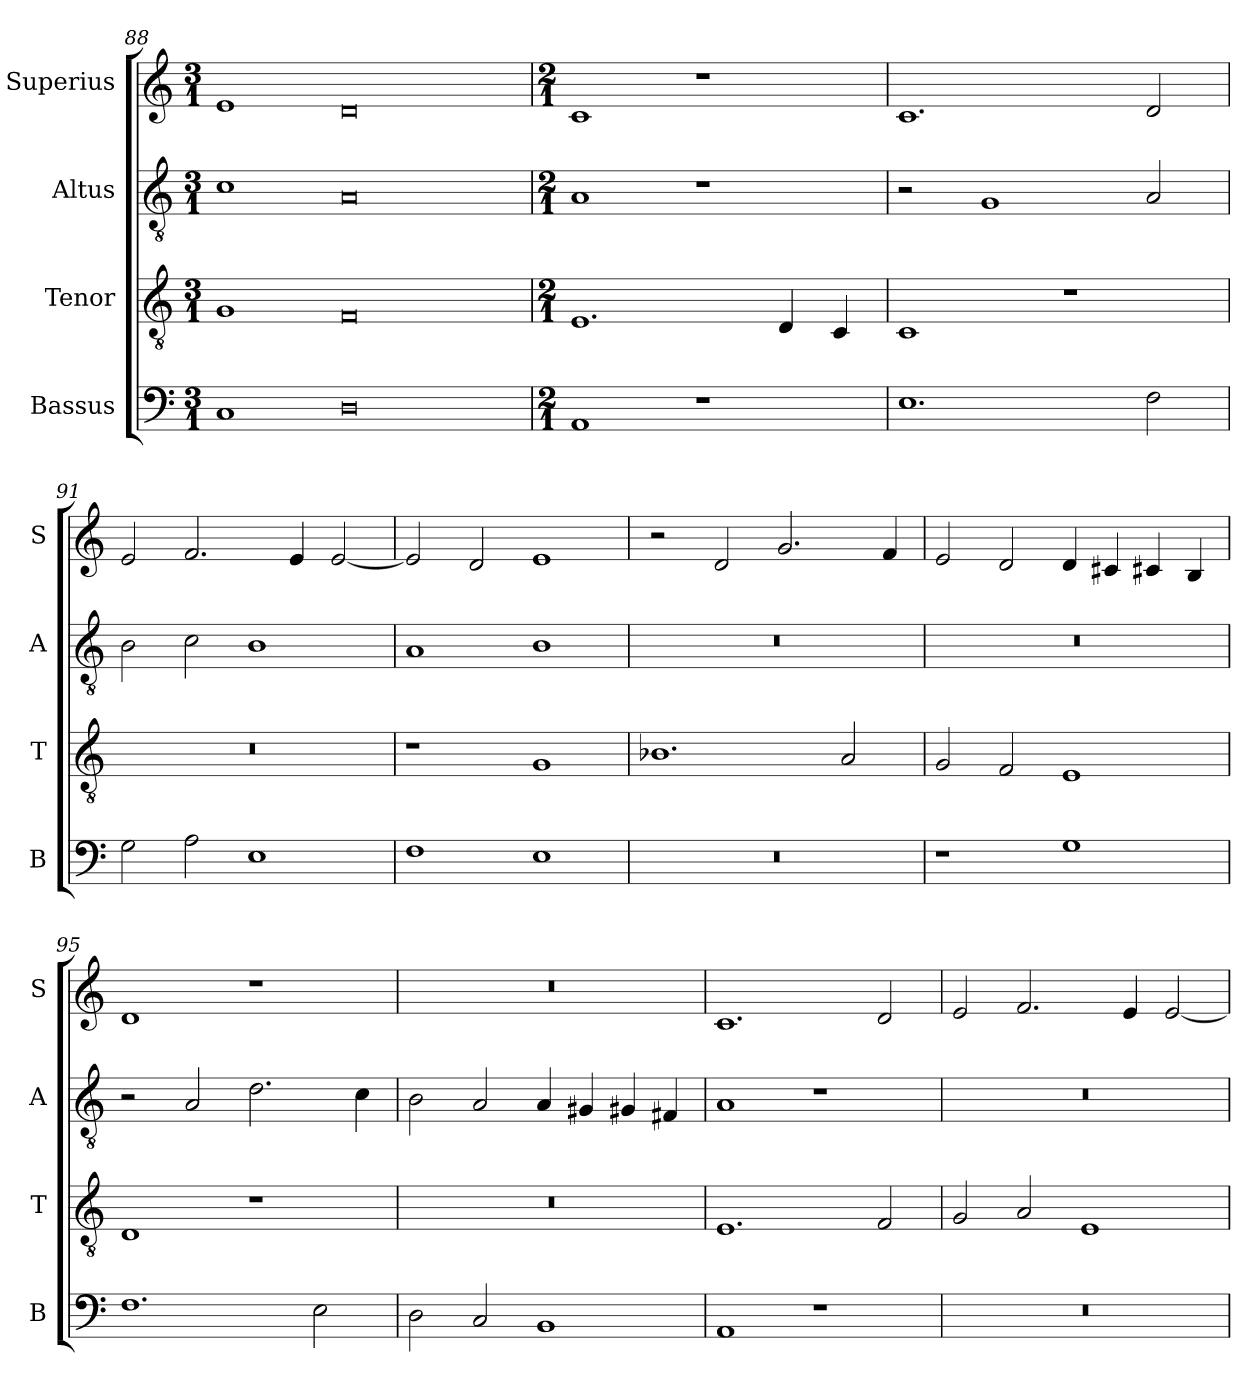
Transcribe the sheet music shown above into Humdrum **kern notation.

**kern	**kern	**kern	**kern
*part4	*part3	*part2	*part1
*staff4	*staff3	*staff2	*staff1
*I"Bassus	*I"Tenor	*I"Altus	*I"Superius
*I'B	*I'T	*I'A	*I'S
*clefF4	*clefGv2	*clefGv2	*clefG2
*k[]	*k[]	*k[]	*k[]
*C:	*C:	*C:	*C:
*M3/1	*M3/1	*M3/1	*M3/1
=88	=88	=88	=88
1C	1G	1c	1e
0D	0F	0A	0d
=89	=89	=89	=89
*M2/1	*M2/1	*M2/1	*M2/1
1AA	1.E	1A	1c
1r	.	1r	1r
.	4D	.	.
.	4C	.	.
=90	=90	=90	=90
1.E	1C	2r	1.c
.	.	1G	.
.	1r	.	.
2F	.	2A	2d
=91	=91	=91	=91
2G	0r	2B	2e
2A	.	2c	2.f
1E	.	1B	.
.	.	.	4e
.	.	.	[2e
=92	=92	=92	=92
1F	1r	1A	2e]
.	.	.	2d
1E	1G	1B	1e
=93	=93	=93	=93
0r	1.B-X	0r	2r
.	.	.	2d
.	.	.	2.g
.	2A	.	.
.	.	.	4f
=94	=94	=94	=94
1r	2G	0r	2e
.	2F	.	2d
1G	1E	.	4d
.	.	.	4c#X
.	.	.	4c#X
.	.	.	4B
=95	=95	=95	=95
1.F	1D	2r	1d
.	.	2A	.
.	1r	2.d	1r
2E	.	.	.
.	.	4c	.
=96	=96	=96	=96
2D	0r	2B	0r
2C	.	2A	.
1BB	.	4A	.
.	.	4G#X	.
.	.	4G#X	.
.	.	4F#X	.
=97	=97	=97	=97
1AA	1.E	1A	1.c
1r	.	1r	.
.	2F	.	2d
=98	=98	=98	=98
0r	2G	0r	2e
.	2A	.	2.f
.	1E	.	.
.	.	.	4e
.	.	.	[2e
=	=	=	=
*-	*-	*-	*-
